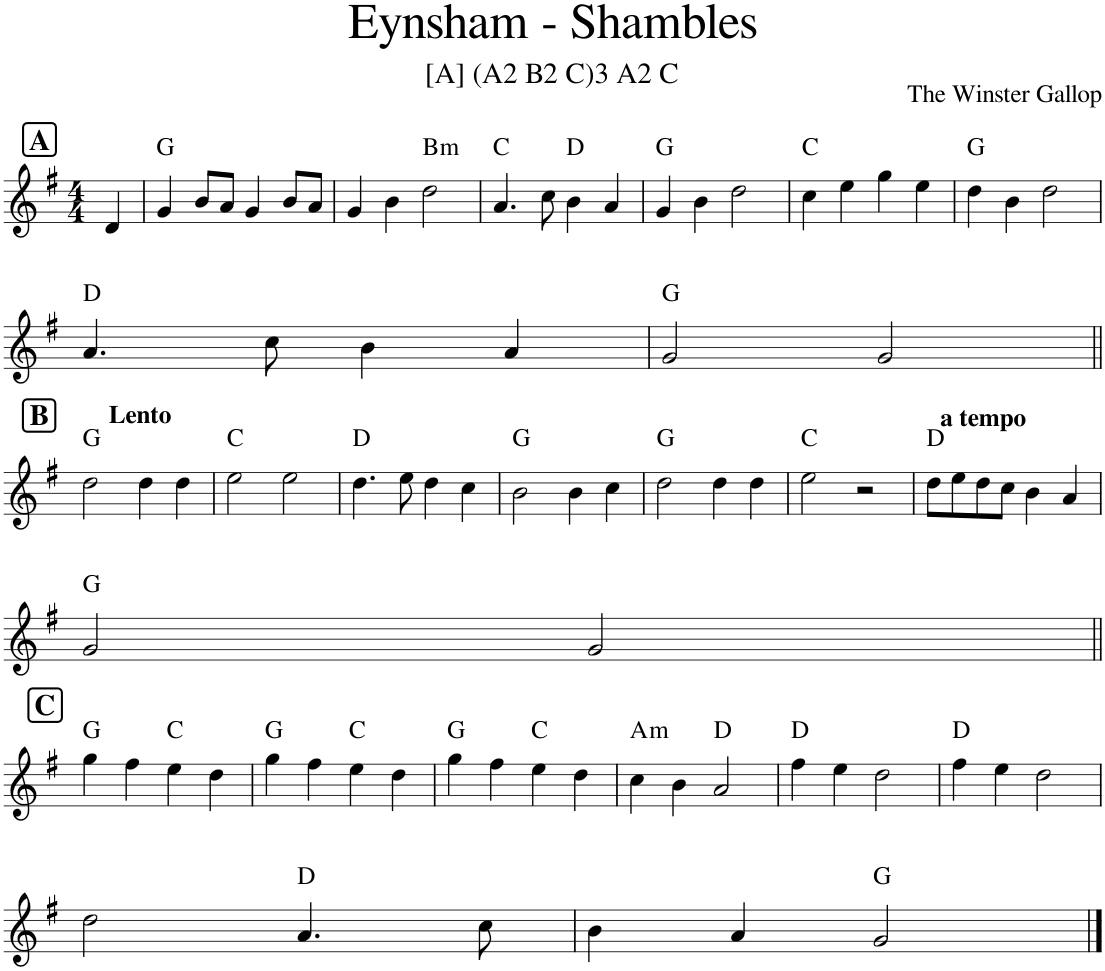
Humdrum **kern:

**kern	**harte
*part1	*part1
*staff1	*
*I"Piano	*
*I'Pno.	*
*clefG2	*
*k[f#]	*
*M4/4	*
!!LO:REH:place=s1:a:B:cj:fs=14:t=A
=	=
4d/	.
=1	=1
4g/	G:maj
8b/L	.
8a/J	.
4g/	.
8b/L	.
8a/J	.
=2	=2
4g/	.
4b\	.
!	!LO:H:kt=m
2dd\	B:min
=3	=3
4.a/	C:maj
8cc\	.
4b\	D:maj
4a/	.
=4	=4
4g/	G:maj
4b\	.
2dd\	.
=5	=5
4cc\	C:maj
4ee\	.
4gg\	.
4ee\	.
=6	=6
4dd\	G:maj
4b\	.
2dd\	.
!!LO:LB:g=z
=7	=7
4.a/	D:maj
8cc\	.
4b\	.
4a/	.
=8	=8
2g/	G:maj
2g/	.
!!LO:LB:g=z
=9||	=9||
!!LO:REH:place=s1:a:B:cj:fs=14:t=B
!LO:TX:a:B:t=Lento	!
2dd\	G:maj
4dd\	.
4dd\	.
=10	=10
2ee\	C:maj
2ee\	.
=11	=11
4.dd\	D:maj
8ee\	.
4dd\	.
4cc\	.
=12	=12
2b\	G:maj
4b\	.
4cc\	.
=13	=13
2dd\	G:maj
4dd\	.
4dd\	.
=14	=14
2ee\	C:maj
2r	.
=15	=15
!LO:TX:a:B:t=a tempo	!
8dd\L	D:maj
8ee\	.
8dd\	.
8cc\J	.
4b\	.
4a/	.
!!LO:LB:g=z
=16	=16
2g/	G:maj
2g/	.
!!LO:LB:g=z
!!LO:REH:place=s1:a:B:cj:fs=14:t=C
=17||	=17||
4gg\	G:maj
4ff#\	.
4ee\	C:maj
4dd\	.
=18	=18
4gg\	G:maj
4ff#\	.
4ee\	C:maj
4dd\	.
=19	=19
4gg\	G:maj
4ff#\	.
4ee\	C:maj
4dd\	.
=20	=20
!	!LO:H:kt=m
4cc\	A:min
4b\	.
2a/	D:maj
=21	=21
4ff#\	D:maj
4ee\	.
2dd\	.
=22	=22
4ff#\	D:maj
4ee\	.
2dd\	.
!!LO:LB:g=z
=23	=23
2dd\	.
4.a/	D:maj
8cc\	.
=24	=24
4b\	.
4a/	.
2g/	G:maj
==	==
*-	*-
